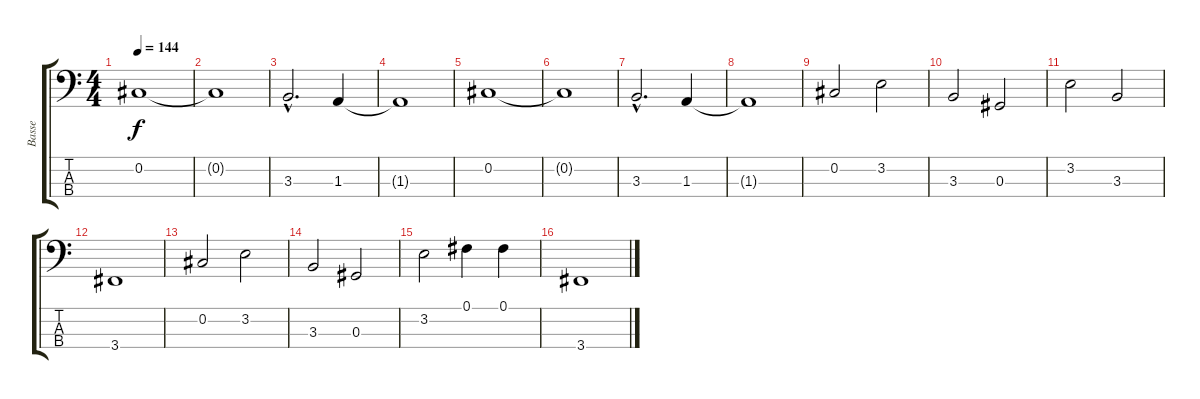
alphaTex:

\track ("Basse" "Basse") {instrument electricbassfinger}
\staff {score tabs}
\tuning (Gb2 Db2 Ab1 Eb1) {hide}
\ts (4 4)
\tempo 144
\clef f4
\ks c
0.2.1{dy f} |
0.2{t}.1 |
3.3{hac}.2{d} 1.3.4 |
1.3{t}.1 |
0.2.1 |
0.2{t}.1 |
3.3{hac}.2{d} 1.3.4 |
1.3{t}.1 |
0.2.2 3.2.2 |
3.3.2 0.3.2 |
3.2.2 3.3.2 |
3.4.1 |
0.2.2 3.2.2 |
3.3.2 0.3.2 |
3.2.2 0.1.4 0.1.4 |
3.4.1
